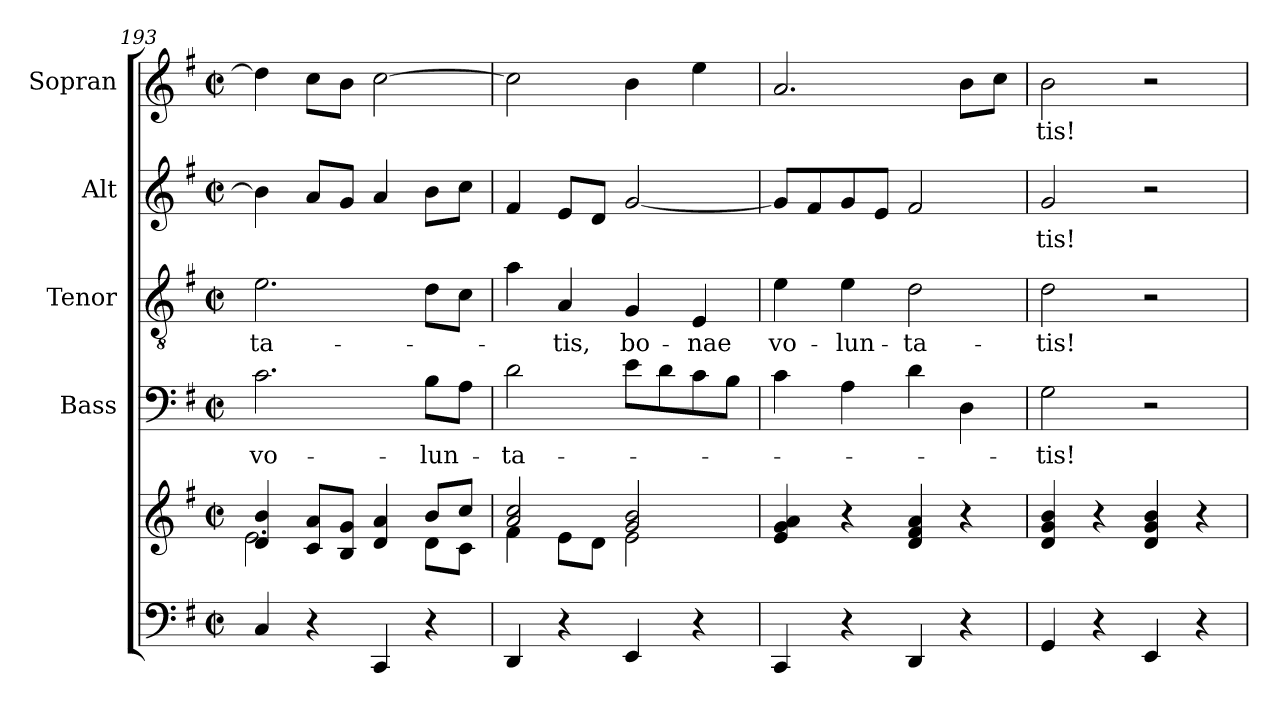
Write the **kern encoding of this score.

**kern	**kern	**kern	**text	**kern	**text	**kern	**text	**kern	**text
*part5	*part5	*part4	*part4	*part3	*part3	*part2	*part2	*part1	*part1
*staff6	*staff5	*staff4	*staff4	*staff3	*staff3	*staff2	*staff2	*staff1	*staff1
*	*	*I"Bass	*	*I"Tenor	*	*I"Alt	*	*I"Sopran	*
*	*	*I'B.	*	*I'T.	*	*I'A.	*	*I'S.	*
*clefF4	*clefG2	*clefF4	*	*clefGv2	*	*clefG2	*	*clefG2	*
*k[f#]	*k[f#]	*k[f#]	*	*k[f#]	*	*k[f#]	*	*k[f#]	*
*G:	*G:	*G:	*	*G:	*	*G:	*	*G:	*
*M2/2	*M2/2	*M2/2	*	*M2/2	*	*M2/2	*	*M2/2	*
*met(c|)	*met(c|)	*met(c|)	*	*met(c|)	*	*met(c|)	*	*met(c|)	*
=193	=193	=193	=193	=193	=193	=193	=193	=193	=193
*	*^	*	*	*	*	*	*	*	*
!	!	!	!	!LO:LY:b	!	!LO:LY:b	!	!	!	!
4C/	4d/ 4b/	2.e\	2.c\	vo-	2.e\	-ta-	4b\]	.	4dd\]	.
4r	8c/ 8a/L	.	.	.	.	.	8a/L	.	8cc\L	.
.	8B/ 8g/J	.	.	.	.	.	8g/J	.	8b\J	.
4CC/	4d/ 4a/	.	.	.	.	.	4a/	.	[2cc\	.
!	!	!	!	!LO:LY:b	!	!	!	!	!	!
4r	8b/L	8d\L	8B\L	-lun-	8d\L	.	8b\L	.	.	.
.	8cc/J	8c\J	8A\J	.	8c\J	.	8cc\J	.	.	.
=194	=194	=194	=194	=194	=194	=194	=194	=194	=194	=194
!	!	!	!	!LO:LY:b	!	!	!	!	!	!
4DD/	2a/ 2cc/	4f#\	2d\	-ta-	4a\	.	4f#/	.	2cc\]	.
!	!	!	!	!	!	!LO:LY:b	!	!	!	!
4r	.	8e\L	.	.	4A/	-tis,	8e/L	.	.	.
.	.	8d\J	.	.	.	.	8d/J	.	.	.
!	!	!	!	!	!	!LO:LY:b	!	!	!	!
4EE/	2g/ 2b/	2e\	8e\L	.	4G/	bo-	[2g/	.	4b\	.
.	.	.	8d\	.	.	.	.	.	.	.
!	!	!	!	!	!	!LO:LY:b	!	!	!	!
4r	.	.	8c\	.	4E/	-nae	.	.	4ee\	.
.	.	.	8B\J	.	.	.	.	.	.	.
*	*v	*v	*	*	*	*	*	*	*	*
!!LO:LB:g=z
=195	=195	=195	=195	=195	=195	=195	=195	=195	=195
!	!	!	!	!	!LO:LY:b	!	!	!	!
4CC/	4e/ 4g/ 4a/	4c\	.	4e\	vo-	8g/L]	.	2.a/	.
.	.	.	.	.	.	8f#/	.	.	.
!	!	!	!	!	!LO:LY:b	!	!	!	!
4r	4r	4A\	.	4e\	-lun-	8g/	.	.	.
.	.	.	.	.	.	8e/J	.	.	.
!	!	!	!	!	!LO:LY:b	!	!	!	!
4DD/	4d/ 4f#/ 4a/	4d\	.	2d\	-ta-	2f#/	.	.	.
4r	4r	4D\	.	.	.	.	.	8b\L	.
.	.	.	.	.	.	.	.	8cc\J	.
=196	=196	=196	=196	=196	=196	=196	=196	=196	=196
!	!	!	!LO:LY:b	!	!LO:LY:b	!	!LO:LY:b	!	!LO:LY:b
4GG/	4d/ 4g/ 4b/	2G\	-tis!	2d\	-tis!	2g/	-tis!	2b\	-tis!
4r	4r	.	.	.	.	.	.	.	.
4EE/	4d/ 4g/ 4b/	2r	.	2r	.	2r	.	2r	.
4r	4r	.	.	.	.	.	.	.	.
=	=	=	=	=	=	=	=	=	=
*-	*-	*-	*-	*-	*-	*-	*-	*-	*-
